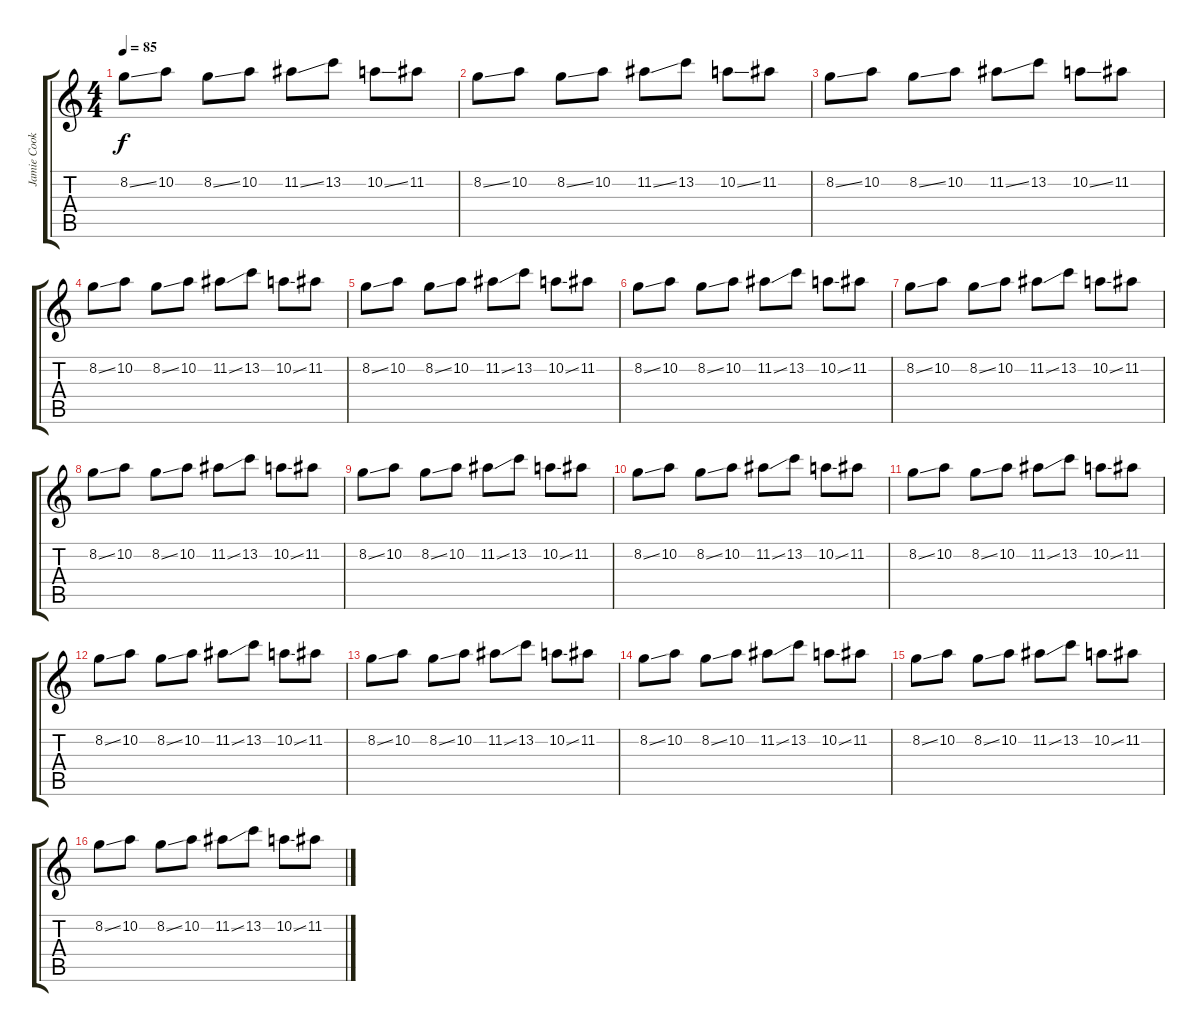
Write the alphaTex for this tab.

\track ("Jamie Cook - Lead Guitar" "Jamie Cook") {instrument distortionguitar}
\staff {score tabs}
\tuning (E4 B3 G3 D3 A2 E2) {hide}
\ts (4 4)
\tempo 85
\clef g2
\ks c
8.2{ss}.8{dy f} 10.2.8 8.2{ss}.8 10.2.8 11.2{ss}.8 13.2.8 10.2{ss}.8 11.2.8 |
8.2{ss}.8 10.2.8 8.2{ss}.8 10.2.8 11.2{ss}.8 13.2.8 10.2{ss}.8 11.2.8 |
8.2{ss}.8 10.2.8 8.2{ss}.8 10.2.8 11.2{ss}.8 13.2.8 10.2{ss}.8 11.2.8 |
8.2{ss}.8 10.2.8 8.2{ss}.8 10.2.8 11.2{ss}.8 13.2.8 10.2{ss}.8 11.2.8 |
8.2{ss}.8 10.2.8 8.2{ss}.8 10.2.8 11.2{ss}.8 13.2.8 10.2{ss}.8 11.2.8 |
8.2{ss}.8 10.2.8 8.2{ss}.8 10.2.8 11.2{ss}.8 13.2.8 10.2{ss}.8 11.2.8 |
8.2{ss}.8 10.2.8 8.2{ss}.8 10.2.8 11.2{ss}.8 13.2.8 10.2{ss}.8 11.2.8 |
8.2{ss}.8 10.2.8 8.2{ss}.8 10.2.8 11.2{ss}.8 13.2.8 10.2{ss}.8 11.2.8 |
8.2{ss}.8 10.2.8 8.2{ss}.8 10.2.8 11.2{ss}.8 13.2.8 10.2{ss}.8 11.2.8 |
8.2{ss}.8 10.2.8 8.2{ss}.8 10.2.8 11.2{ss}.8 13.2.8 10.2{ss}.8 11.2.8 |
8.2{ss}.8 10.2.8 8.2{ss}.8 10.2.8 11.2{ss}.8 13.2.8 10.2{ss}.8 11.2.8 |
8.2{ss}.8 10.2.8 8.2{ss}.8 10.2.8 11.2{ss}.8 13.2.8 10.2{ss}.8 11.2.8 |
8.2{ss}.8 10.2.8 8.2{ss}.8 10.2.8 11.2{ss}.8 13.2.8 10.2{ss}.8 11.2.8 |
8.2{ss}.8 10.2.8 8.2{ss}.8 10.2.8 11.2{ss}.8 13.2.8 10.2{ss}.8 11.2.8 |
8.2{ss}.8 10.2.8 8.2{ss}.8 10.2.8 11.2{ss}.8 13.2.8 10.2{ss}.8 11.2.8 |
8.2{ss}.8 10.2.8 8.2{ss}.8 10.2.8 11.2{ss}.8 13.2.8 10.2{ss}.8 11.2.8
